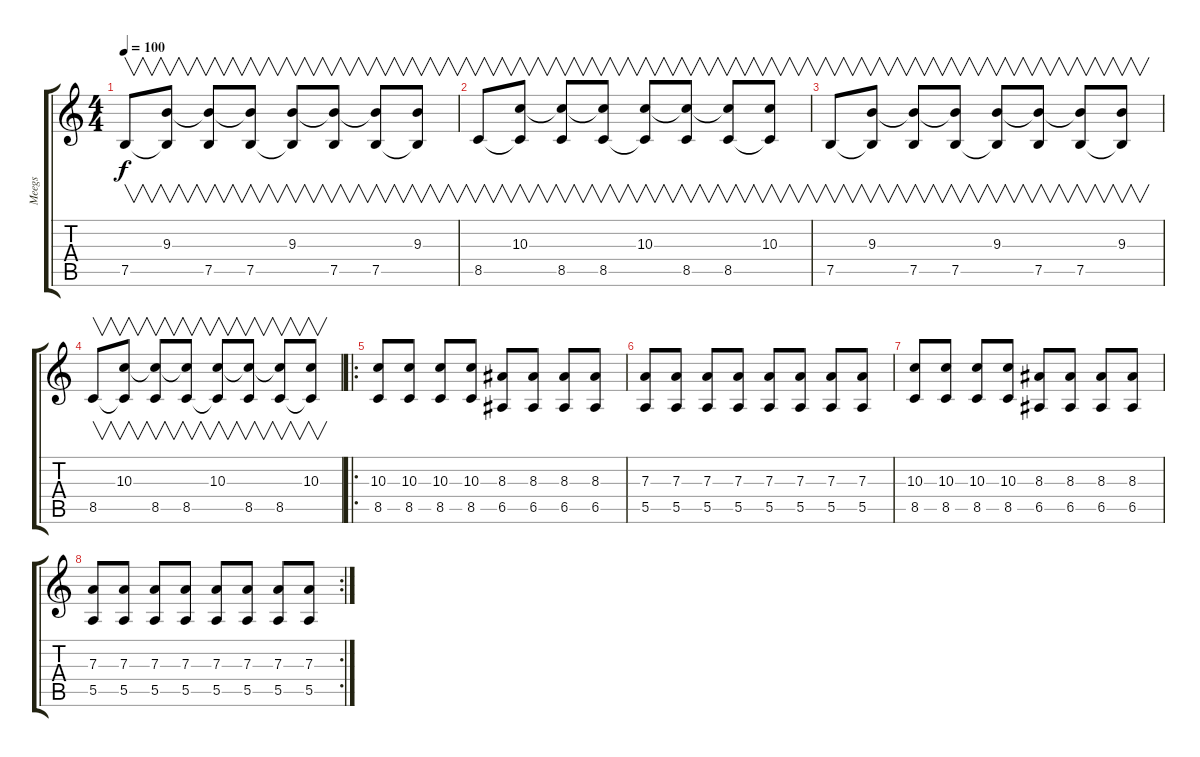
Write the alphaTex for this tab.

\track ("Meegs" "Meegs") {instrument distortionguitar}
\staff {score tabs}
\tuning (B3 G3 D3 A2 E2 B1) {hide}
\ts (4 4)
\tempo 100
\clef g2
\ks c
7.5.8{v dy f volume 9 instrument orchestralharp} (9.3 7.5{t}).8{v} (9.3{t} 7.5).8{v} (9.3{t} 7.5).8{v} (9.3 7.5{t}).8{v} (9.3{t} 7.5).8{v} (9.3{t} 7.5).8{v} (9.3 7.5{t}).8{v} |
8.5.8{v} (10.3 8.5{t}).8{v} (10.3{t} 8.5).8{v} (10.3{t} 8.5).8{v} (10.3 8.5{t}).8{v} (10.3{t} 8.5).8{v} (10.3{t} 8.5).8{v} (10.3 8.5{t}).8{v} |
7.5.8{v volume 9 instrument orchestralharp} (9.3 7.5{t}).8{v} (9.3{t} 7.5).8{v} (9.3{t} 7.5).8{v} (9.3 7.5{t}).8{v} (9.3{t} 7.5).8{v} (9.3{t} 7.5).8{v} (9.3 7.5{t}).8{v} |
8.5.8{v} (10.3 8.5{t}).8{v} (10.3{t} 8.5).8{v} (10.3{t} 8.5).8{v} (10.3 8.5{t}).8{v} (10.3{t} 8.5).8{v} (10.3{t} 8.5).8{v} (10.3 8.5{t}).8{v} |
\ro
(10.3 8.5).8{volume 16 instrument distortionguitar} (10.3 8.5).8 (10.3 8.5).8 (10.3 8.5).8 (8.3 6.5).8 (8.3 6.5).8 (8.3 6.5).8 (8.3 6.5).8 |
(7.3 5.5).8 (7.3 5.5).8 (7.3 5.5).8 (7.3 5.5).8 (7.3 5.5).8 (7.3 5.5).8 (7.3 5.5).8 (7.3 5.5).8 |
(10.3 8.5).8 (10.3 8.5).8 (10.3 8.5).8 (10.3 8.5).8 (8.3 6.5).8 (8.3 6.5).8 (8.3 6.5).8 (8.3 6.5).8 |
\rc 2
(7.3 5.5).8 (7.3 5.5).8 (7.3 5.5).8 (7.3 5.5).8 (7.3 5.5).8 (7.3 5.5).8 (7.3 5.5).8 (7.3 5.5).8
